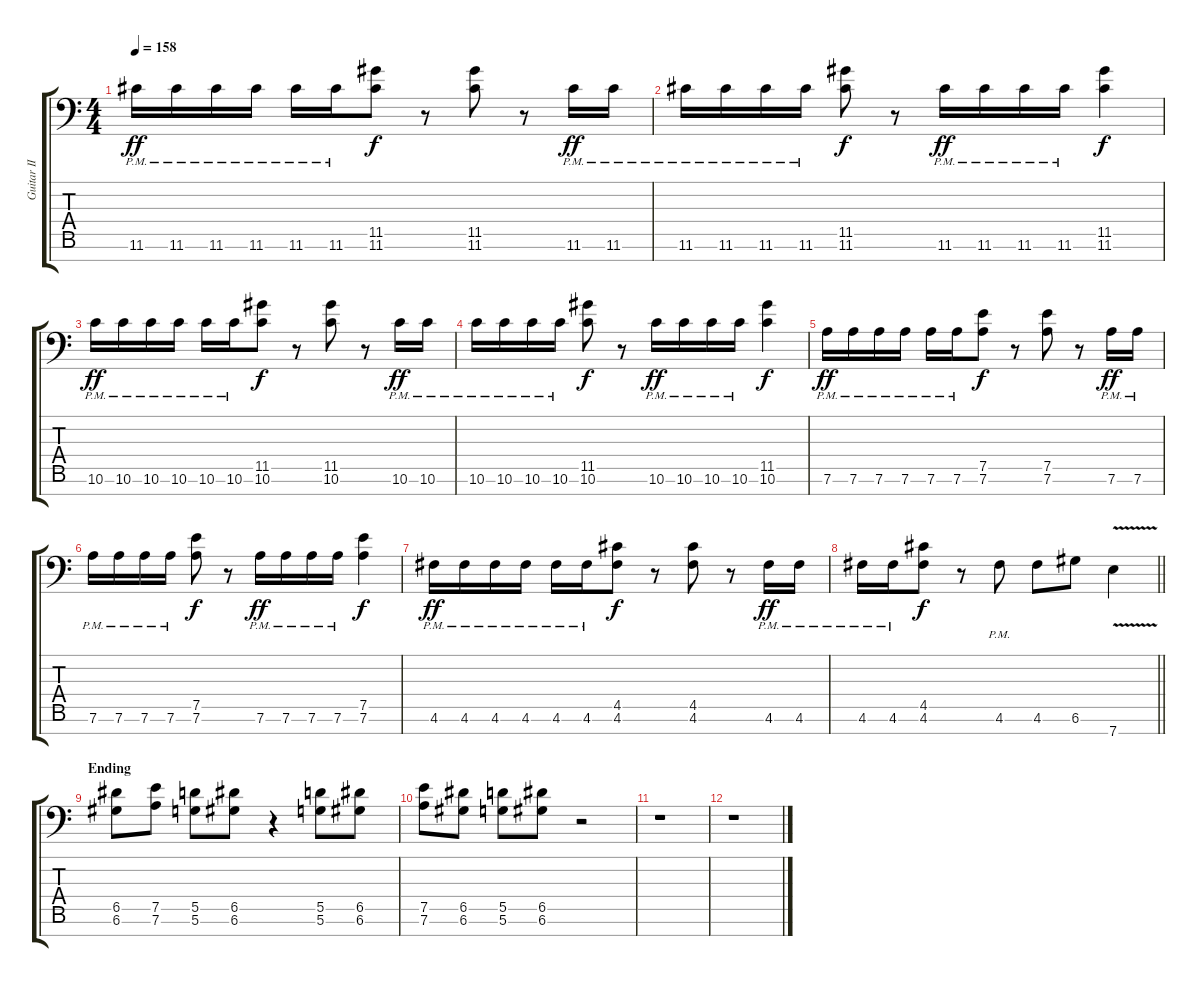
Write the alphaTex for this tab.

\track ("Guitar II" "Guitar II") {instrument distortionguitar}
\staff {score tabs}
\tuning (E4 B3 G3 D3 A2 D2 A1) {hide}
\ts (4 4)
\tempo 158
\clef f4
\ks c
11.6{pm}.16{dy ff} 11.6{pm}.16 11.6{pm}.16 11.6{pm}.16 11.6{pm}.16 11.6{pm}.16 (11.5 11.6).8{dy f} r.8 (11.5 11.6).8 r.8 11.6{pm}.16{dy ff} 11.6{pm}.16 |
11.6{pm}.16 11.6{pm}.16 11.6{pm}.16 11.6{pm}.16 (11.5 11.6).8{dy f} r.8 11.6{pm}.16{dy ff} 11.6{pm}.16 11.6{pm}.16 11.6{pm}.16 (11.5 11.6).4{dy f} |
10.6{pm}.16{dy ff} 10.6{pm}.16 10.6{pm}.16 10.6{pm}.16 10.6{pm}.16 10.6{pm}.16 (11.5 10.6).8{dy f} r.8 (11.5 10.6).8 r.8 10.6{pm}.16{dy ff} 10.6{pm}.16 |
10.6{pm}.16 10.6{pm}.16 10.6{pm}.16 10.6{pm}.16 (11.5 10.6).8{dy f} r.8 10.6{pm}.16{dy ff} 10.6{pm}.16 10.6{pm}.16 10.6{pm}.16 (11.5 10.6).4{dy f} |
7.6{pm}.16{dy ff} 7.6{pm}.16 7.6{pm}.16 7.6{pm}.16 7.6{pm}.16 7.6{pm}.16 (7.5 7.6).8{dy f} r.8 (7.5 7.6).8 r.8 7.6{pm}.16{dy ff} 7.6{pm}.16 |
7.6{pm}.16 7.6{pm}.16 7.6{pm}.16 7.6{pm}.16 (7.5 7.6).8{dy f} r.8 7.6{pm}.16{dy ff} 7.6{pm}.16 7.6{pm}.16 7.6{pm}.16 (7.5 7.6).4{dy f} |
4.6{pm}.16{dy ff} 4.6{pm}.16 4.6{pm}.16 4.6{pm}.16 4.6{pm}.16 4.6{pm}.16 (4.5 4.6).8{dy f} r.8 (4.5 4.6).8 r.8 4.6{pm}.16{dy ff} 4.6{pm}.16 |
\barLineRight lightlight
4.6{pm}.16 4.6{pm}.16 (4.5 4.6).8{dy f} r.8 4.6{pm}.8 4.6.8 6.6.8 7.7{v}.4 |
\section ("" "Ending")
(6.5 6.6).8 (7.5 7.6).8 (5.5 5.6).8 (6.5 6.6).8 r.4 (5.5 5.6).8 (6.5 6.6).8 |
(7.5 7.6).8 (6.5 6.6).8 (5.5 5.6).8 (6.5 6.6).8 r.2 |
r.1 |
r.1
